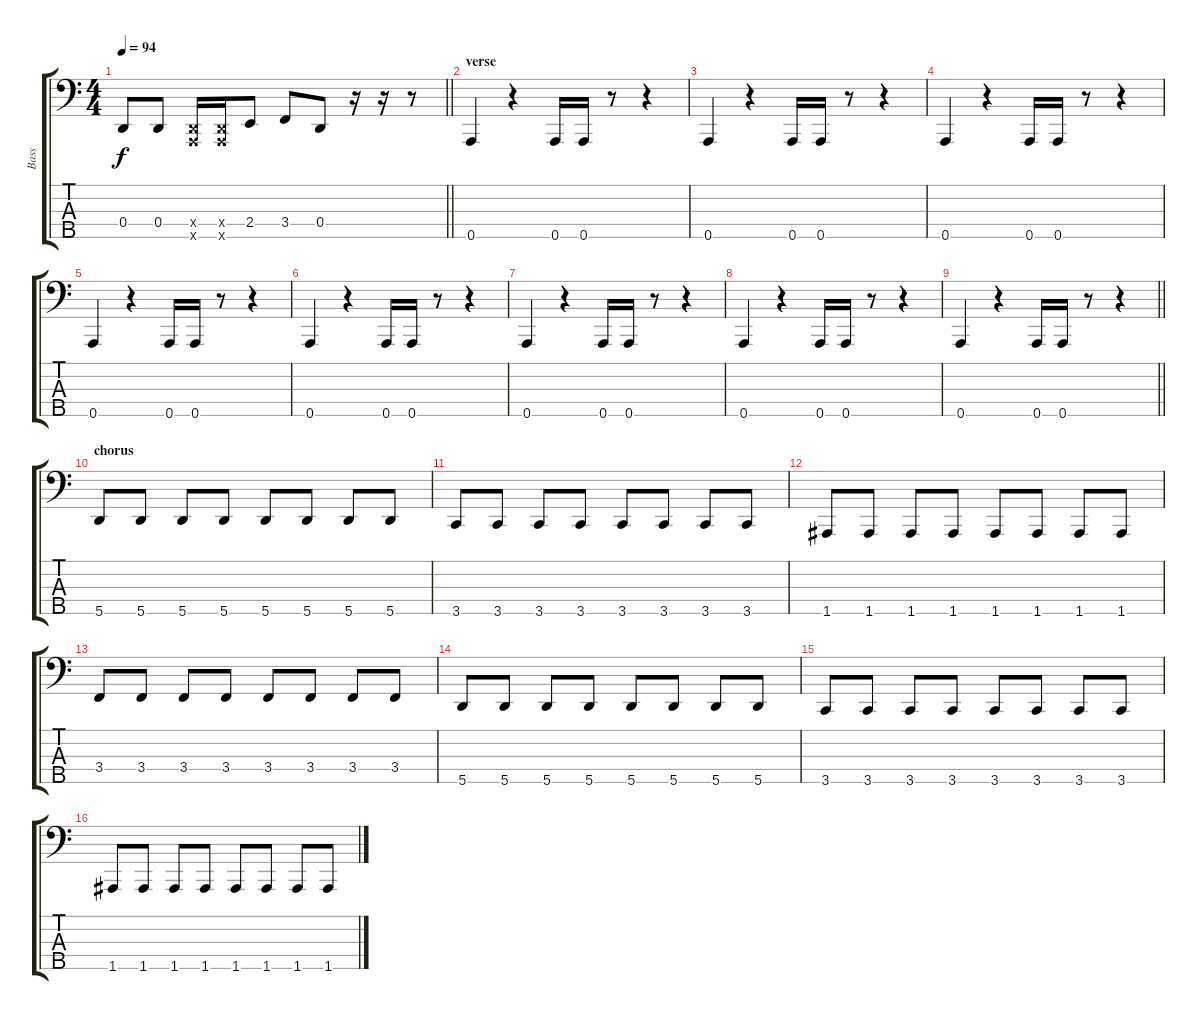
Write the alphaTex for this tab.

\track ("Bass" "Bass") {instrument slapbass1}
\staff {score tabs}
\tuning (F2 C2 G1 D1 A0) {hide}
\ts (4 4)
\tempo 94
\clef f4
\barLineRight lightlight
\ks c
0.4.8{dy f} 0.4.8 (0.4{x} 0.5{x}).16 (0.4{x} 0.5{x}).16 2.4.8 3.4.8 0.4.8 r.16 r.16 r.8 |
\section ("" "verse")
0.5.4 r.4 0.5.16 0.5.16 r.8 r.4 |
0.5.4 r.4 0.5.16 0.5.16 r.8 r.4 |
0.5.4 r.4 0.5.16 0.5.16 r.8 r.4 |
0.5.4 r.4 0.5.16 0.5.16 r.8 r.4 |
0.5.4 r.4 0.5.16 0.5.16 r.8 r.4 |
0.5.4 r.4 0.5.16 0.5.16 r.8 r.4 |
0.5.4 r.4 0.5.16 0.5.16 r.8 r.4 |
\barLineRight lightlight
0.5.4 r.4 0.5.16 0.5.16 r.8 r.4 |
\section ("" "chorus")
5.5.8 5.5.8 5.5.8 5.5.8 5.5.8 5.5.8 5.5.8 5.5.8 |
3.5.8 3.5.8 3.5.8 3.5.8 3.5.8 3.5.8 3.5.8 3.5.8 |
1.5.8 1.5.8 1.5.8 1.5.8 1.5.8 1.5.8 1.5.8 1.5.8 |
3.4.8 3.4.8 3.4.8 3.4.8 3.4.8 3.4.8 3.4.8 3.4.8 |
5.5.8 5.5.8 5.5.8 5.5.8 5.5.8 5.5.8 5.5.8 5.5.8 |
3.5.8 3.5.8 3.5.8 3.5.8 3.5.8 3.5.8 3.5.8 3.5.8 |
1.5.8 1.5.8 1.5.8 1.5.8 1.5.8 1.5.8 1.5.8 1.5.8
